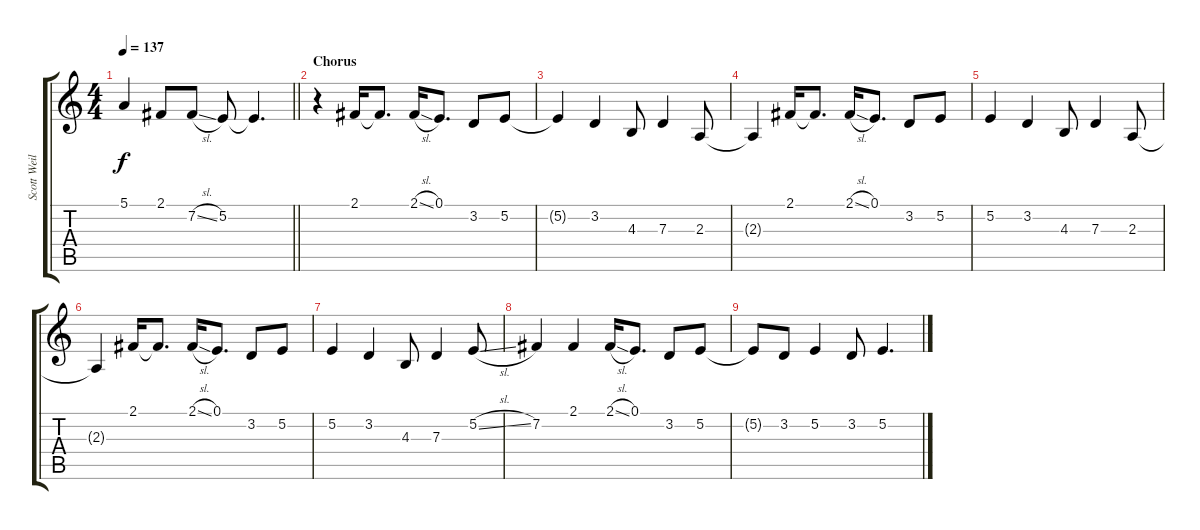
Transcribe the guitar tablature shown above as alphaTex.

\track ("Scott Weiland" "Scott Weil") {instrument cello}
\staff {score tabs}
\tuning (E4 B3 G3 D3 A2 E2) {hide}
\ts (4 4)
\tempo 137
\clef g2
\barLineRight lightlight
\ks c
5.1.4{dy f} 2.1.8 7.2{sl}.8 5.2.8 5.2{t}.4{d} |
\section ("" "Chorus")
r.4 2.1.16 2.1{t}.8{d} 2.1{sl}.16 0.1.8{d} 3.2.8 5.2.8 |
5.2{t}.4 3.2.4 4.3.8 7.3.4 2.3.8 |
2.3{t}.4 2.1.16 2.1{t}.8{d} 2.1{sl}.16 0.1.8{d} 3.2.8 5.2.8 |
5.2.4 3.2.4 4.3.8 7.3.4 2.3.8 |
2.3{t}.4 2.1.16 2.1{t}.8{d} 2.1{sl}.16 0.1.8{d} 3.2.8 5.2.8 |
5.2.4 3.2.4 4.3.8 7.3.4 5.2{sl}.8 |
7.2.4 2.1.4 2.1{sl}.16 0.1.8{d} 3.2.8 5.2.8 |
5.2{t}.8 3.2.8 5.2.4 3.2.8 5.2.4{d}
